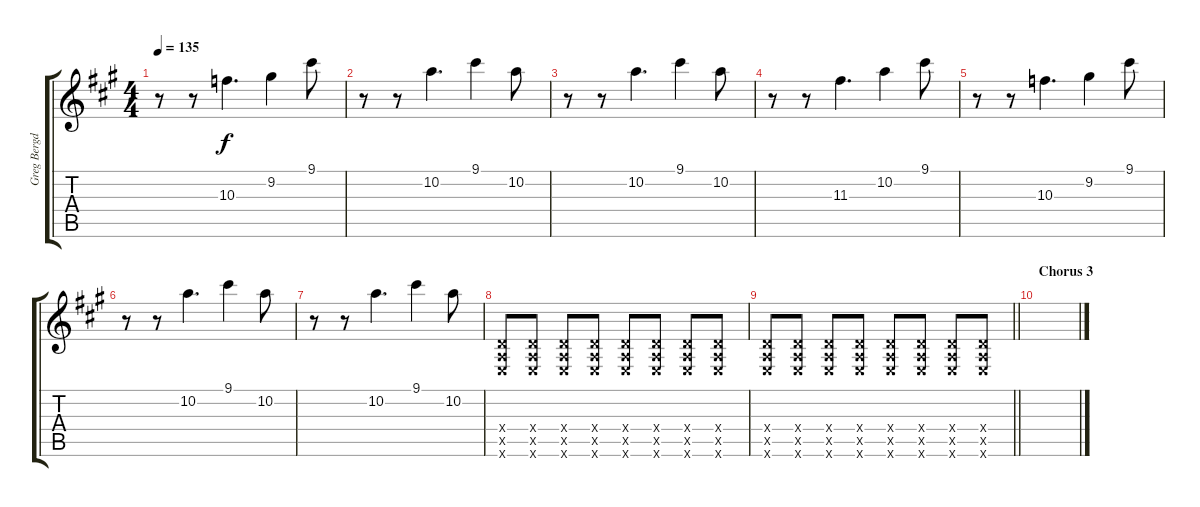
\track ("Greg Bergdorf - Lead" "Greg Bergd") {instrument overdrivenguitar}
\staff {score tabs}
\tuning (E4 B3 G3 D3 A2 E2) {hide}
\ts (4 4)
\tempo 135
\clef g2
\ks a
r.8{dy f} r.8 10.3.4{d} 9.2.4 9.1.8 |
r.8{instrument electricguitarclean} r.8 10.2.4{d} 9.1.4 10.2.8 |
r.8 r.8 10.2.4{d} 9.1.4 10.2.8 |
r.8 r.8 11.3.4{d} 10.2.4 9.1.8 |
r.8 r.8 10.3.4{d} 9.2.4 9.1.8 |
r.8{instrument electricguitarclean} r.8 10.2.4{d} 9.1.4 10.2.8 |
r.8 r.8 10.2.4{d} 9.1.4 10.2.8 |
(0.4{x} 0.5{x} 0.6{x}).8{volume 11 instrument overdrivenguitar} (0.4{x} 0.5{x} 0.6{x}).8{volume 16} (0.4{x} 0.5{x} 0.6{x}).8 (0.4{x} 0.5{x} 0.6{x}).8 (0.4{x} 0.5{x} 0.6{x}).8 (0.4{x} 0.5{x} 0.6{x}).8 (0.4{x} 0.5{x} 0.6{x}).8 (0.4{x} 0.5{x} 0.6{x}).8 |
\barLineRight lightlight
(0.4{x} 0.5{x} 0.6{x}).8 (0.4{x} 0.5{x} 0.6{x}).8 (0.4{x} 0.5{x} 0.6{x}).8 (0.4{x} 0.5{x} 0.6{x}).8 (0.4{x} 0.5{x} 0.6{x}).8 (0.4{x} 0.5{x} 0.6{x}).8 (0.4{x} 0.5{x} 0.6{x}).8 (0.4{x} 0.5{x} 0.6{x}).8 |
\section ("" "Chorus 3")
